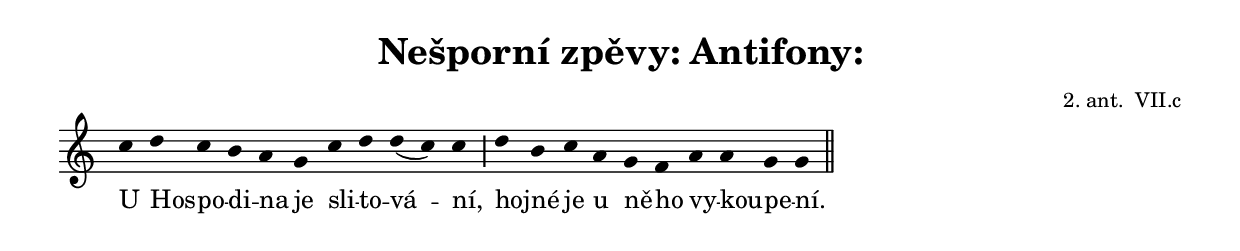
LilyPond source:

\version "2.15.37"

\header {
  title = "Nešporní zpěvy: Antifony:"
}

\include "spolecne_nespory.ly"
\include "../../dilyresponsorii.ly"

\score {
  \relative c'' {
    \choralniRezim
    c4 d c b a g c d d( c) c \barMaior
    d b c a g f a a g g \barFinalis
  }
  \addlyrics {
    U Hos -- po -- di -- na je sli -- to -- vá -- ní,
    hoj -- né je u ně -- ho vy -- kou -- pe -- ní.
  }
  \header {
    quid = "2. ant."
    modus = "VII"
    differentia = "c"
    psalmus = ""
    id = "narozeni-ant2"
    piece = \markup {\sestavTitulek}
  }
}
